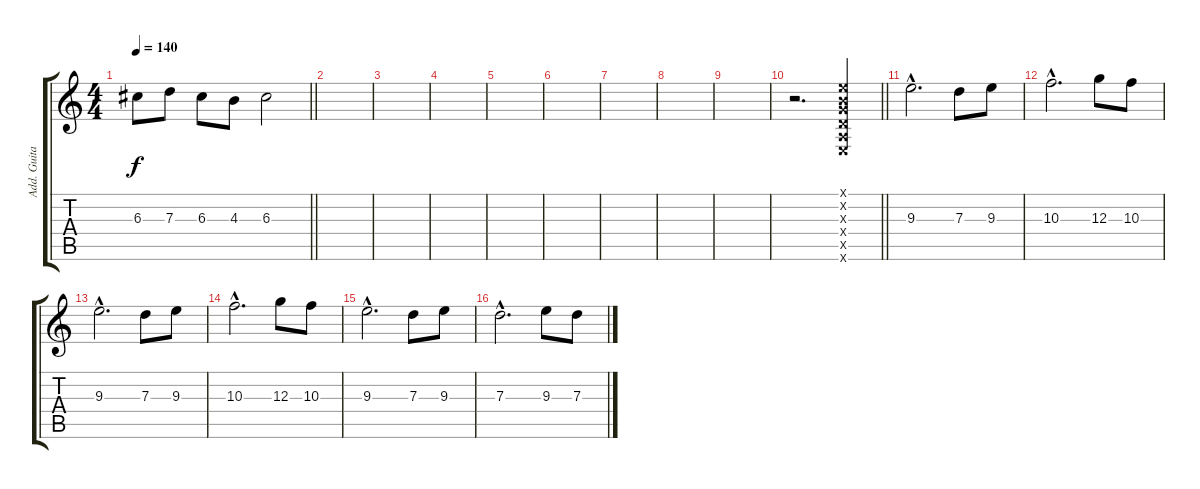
\track ("Add. Guitar 2" "Add. Guita") {instrument distortionguitar}
\staff {score tabs}
\tuning (E4 B3 G3 D3 A2 E2) {hide}
\ts (4 4)
\tempo 140
\clef g2
\barLineRight lightlight
\ks c
6.3.8{dy f} 7.3.8 6.3.8 4.3.8 6.3.2 |
|
|
|
|
|
|
|
|
\barLineRight lightlight
r.2{d} (0.1{x} 0.2{x} 0.3{x} 0.4{x} 0.5{x} 0.6{x}).4 |
9.3{hac}.2{d} 7.3.8 9.3.8 |
10.3{hac}.2{d} 12.3.8 10.3.8 |
9.3{hac}.2{d} 7.3.8 9.3.8 |
10.3{hac}.2{d} 12.3.8 10.3.8 |
9.3{hac}.2{d} 7.3.8 9.3.8 |
7.3{hac}.2{d} 9.3.8 7.3.8
